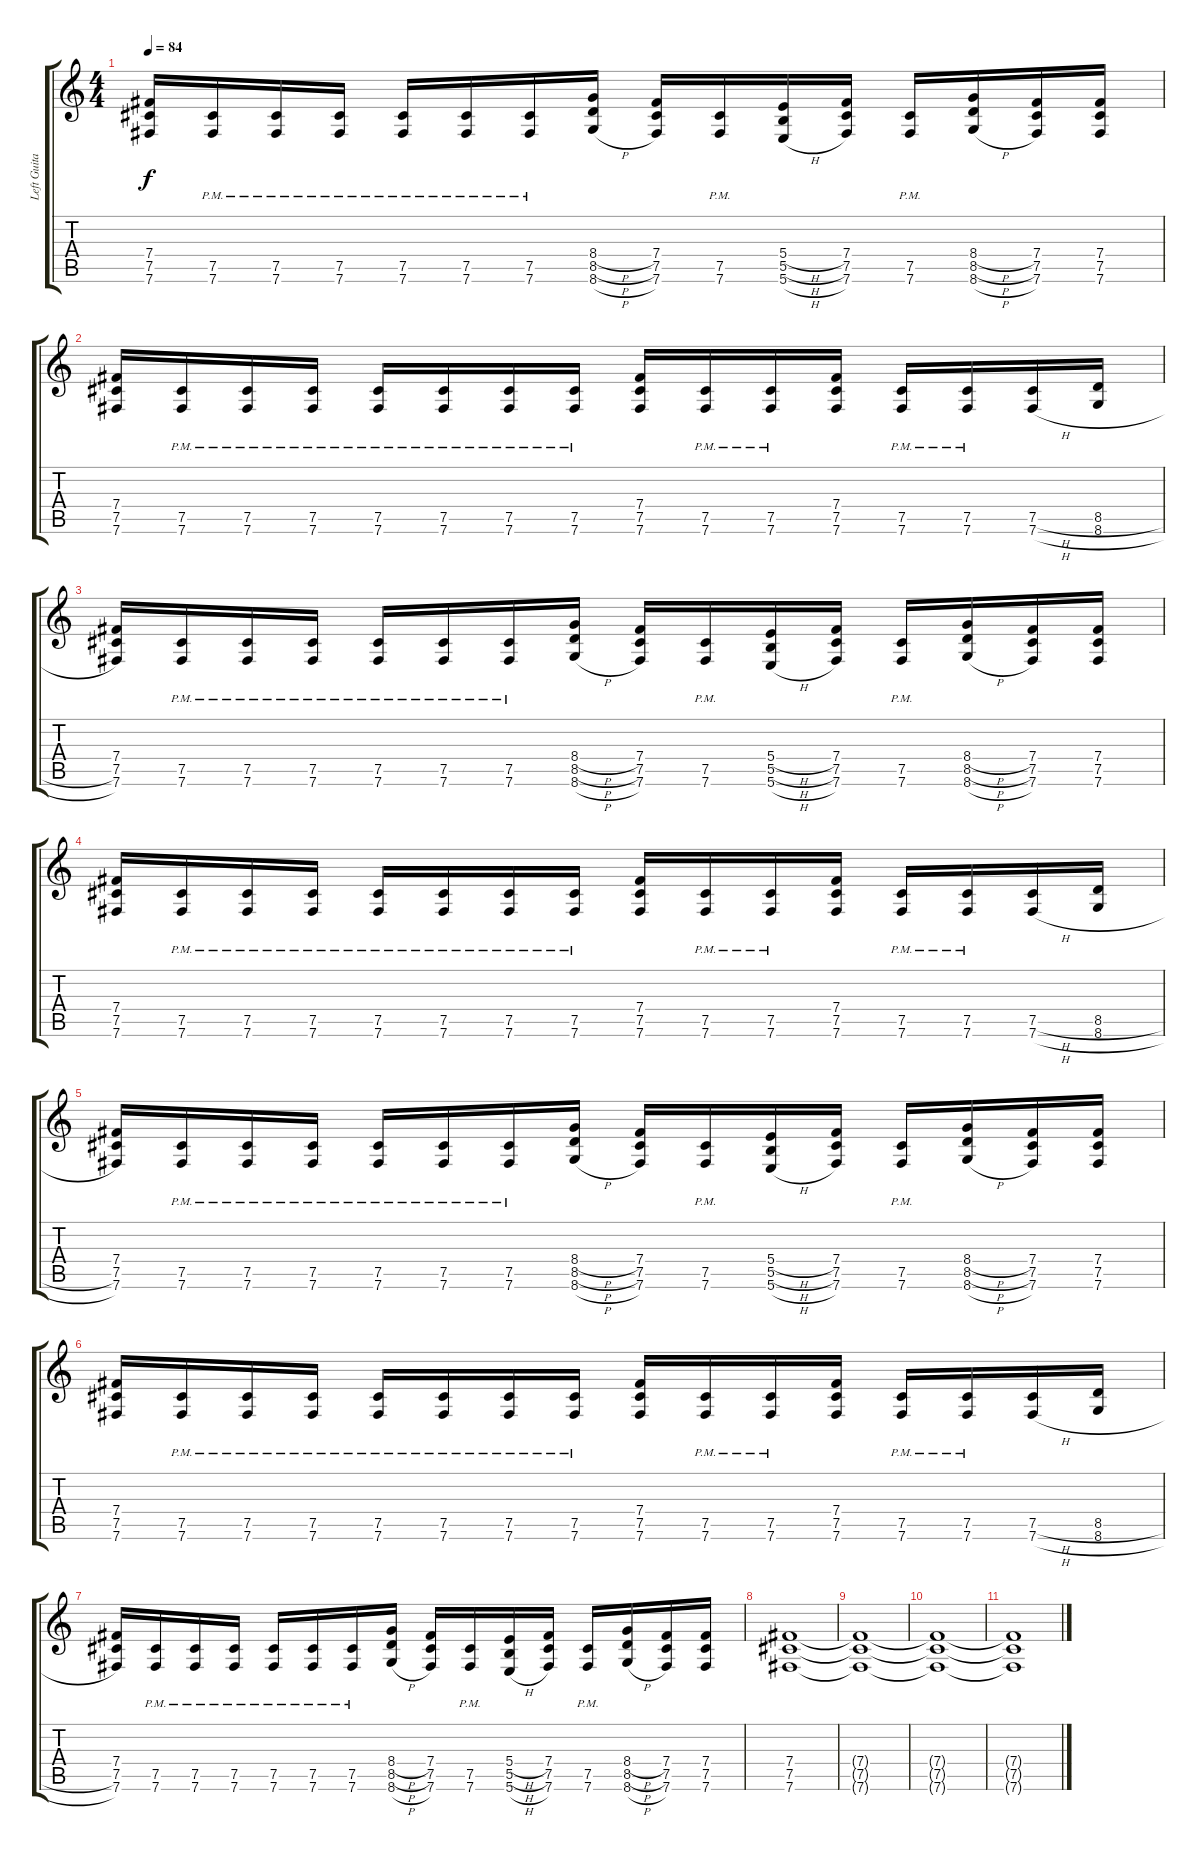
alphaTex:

\track ("Left Guitar" "Left Guita") {instrument distortionguitar}
\staff {score tabs}
\tuning (Db4 Ab3 E3 B2 Gb2 B1) {hide}
\ts (4 4)
\tempo 84
\clef g2
\ks c
(7.4 7.5 7.6).16{dy f} (7.5{pm} 7.6{pm}).16 (7.5{pm} 7.6{pm}).16 (7.5{pm} 7.6{pm}).16 (7.5{pm} 7.6{pm}).16 (7.5{pm} 7.6{pm}).16 (7.5{pm} 7.6{pm}).16 (8.4{h} 8.5{h} 8.6{h}).16 (7.4 7.5 7.6).16 (7.5{pm} 7.6{pm}).16 (5.4{h} 5.5{h} 5.6{h}).16 (7.4 7.5 7.6).16 (7.5{pm} 7.6{pm}).16 (8.4{h} 8.5{h} 8.6{h}).16 (7.4 7.5 7.6).16 (7.4 7.5 7.6).16 |
(7.4 7.5 7.6).16 (7.5{pm} 7.6{pm}).16 (7.5{pm} 7.6{pm}).16 (7.5{pm} 7.6{pm}).16 (7.5{pm} 7.6{pm}).16 (7.5{pm} 7.6{pm}).16 (7.5{pm} 7.6{pm}).16 (7.5{pm} 7.6{pm}).16 (7.4 7.5 7.6).16 (7.5{pm} 7.6{pm}).16 (7.5{pm} 7.6{pm}).16 (7.4 7.5 7.6).16 (7.5{pm} 7.6{pm}).16 (7.5{pm} 7.6{pm}).16 (7.5{h} 7.6{h}).16 (8.5{h} 8.6{h}).16 |
(7.4 7.5 7.6).16 (7.5{pm} 7.6{pm}).16 (7.5{pm} 7.6{pm}).16 (7.5{pm} 7.6{pm}).16 (7.5{pm} 7.6{pm}).16 (7.5{pm} 7.6{pm}).16 (7.5{pm} 7.6{pm}).16 (8.4{h} 8.5{h} 8.6{h}).16 (7.4 7.5 7.6).16 (7.5{pm} 7.6{pm}).16 (5.4{h} 5.5{h} 5.6{h}).16 (7.4 7.5 7.6).16 (7.5{pm} 7.6{pm}).16 (8.4{h} 8.5{h} 8.6{h}).16 (7.4 7.5 7.6).16 (7.4 7.5 7.6).16 |
(7.4 7.5 7.6).16 (7.5{pm} 7.6{pm}).16 (7.5{pm} 7.6{pm}).16 (7.5{pm} 7.6{pm}).16 (7.5{pm} 7.6{pm}).16 (7.5{pm} 7.6{pm}).16 (7.5{pm} 7.6{pm}).16 (7.5{pm} 7.6{pm}).16 (7.4 7.5 7.6).16 (7.5{pm} 7.6{pm}).16 (7.5{pm} 7.6{pm}).16 (7.4 7.5 7.6).16 (7.5{pm} 7.6{pm}).16 (7.5{pm} 7.6{pm}).16 (7.5{h} 7.6{h}).16 (8.5{h} 8.6{h}).16 |
(7.4 7.5 7.6).16 (7.5{pm} 7.6{pm}).16 (7.5{pm} 7.6{pm}).16 (7.5{pm} 7.6{pm}).16 (7.5{pm} 7.6{pm}).16 (7.5{pm} 7.6{pm}).16 (7.5{pm} 7.6{pm}).16 (8.4{h} 8.5{h} 8.6{h}).16 (7.4 7.5 7.6).16 (7.5{pm} 7.6{pm}).16 (5.4{h} 5.5{h} 5.6{h}).16 (7.4 7.5 7.6).16 (7.5{pm} 7.6{pm}).16 (8.4{h} 8.5{h} 8.6{h}).16 (7.4 7.5 7.6).16 (7.4 7.5 7.6).16 |
(7.4 7.5 7.6).16 (7.5{pm} 7.6{pm}).16 (7.5{pm} 7.6{pm}).16 (7.5{pm} 7.6{pm}).16 (7.5{pm} 7.6{pm}).16 (7.5{pm} 7.6{pm}).16 (7.5{pm} 7.6{pm}).16 (7.5{pm} 7.6{pm}).16 (7.4 7.5 7.6).16 (7.5{pm} 7.6{pm}).16 (7.5{pm} 7.6{pm}).16 (7.4 7.5 7.6).16 (7.5{pm} 7.6{pm}).16 (7.5{pm} 7.6{pm}).16 (7.5{h} 7.6{h}).16 (8.5{h} 8.6{h}).16 |
(7.4 7.5 7.6).16 (7.5{pm} 7.6{pm}).16 (7.5{pm} 7.6{pm}).16 (7.5{pm} 7.6{pm}).16 (7.5{pm} 7.6{pm}).16 (7.5{pm} 7.6{pm}).16 (7.5{pm} 7.6{pm}).16 (8.4{h} 8.5{h} 8.6{h}).16 (7.4 7.5 7.6).16 (7.5{pm} 7.6{pm}).16 (5.4{h} 5.5{h} 5.6{h}).16 (7.4 7.5 7.6).16 (7.5{pm} 7.6{pm}).16 (8.4{h} 8.5{h} 8.6{h}).16 (7.4 7.5 7.6).16 (7.4 7.5 7.6).16 |
(7.4 7.5 7.6).1 |
(7.4{t} 7.5{t} 7.6{t}).1 |
(7.4{t} 7.5{t} 7.6{t}).1 |
(7.4{t} 7.5{t} 7.6{t}).1
